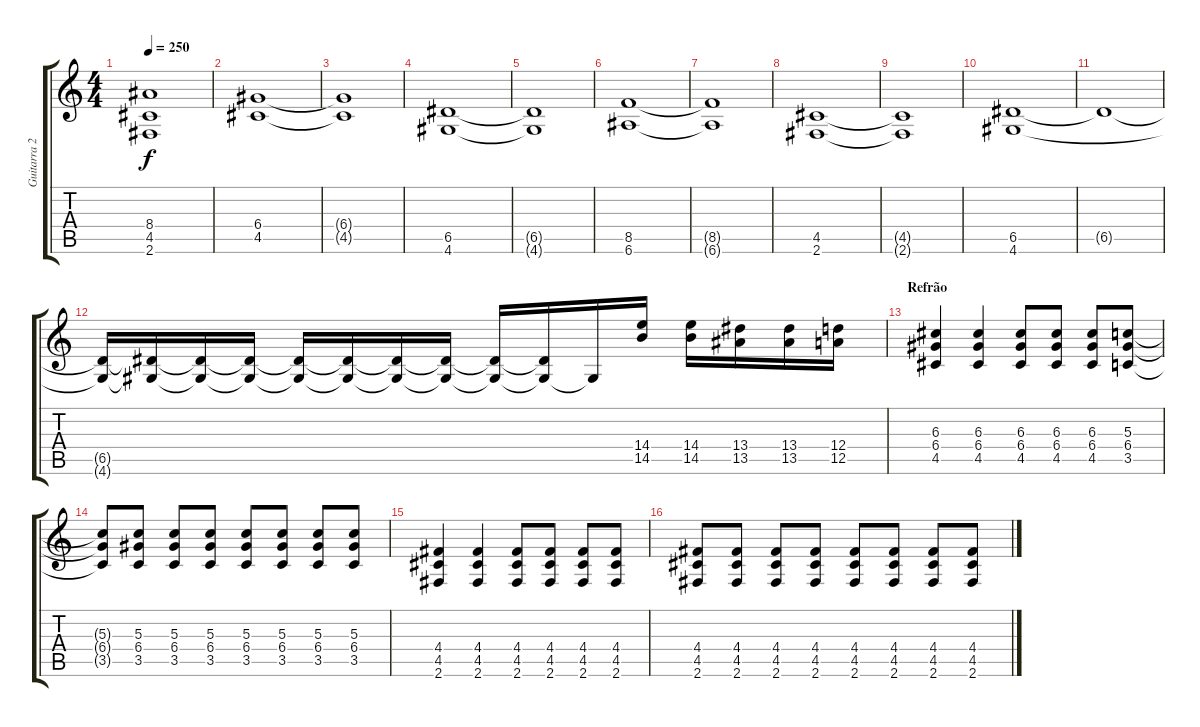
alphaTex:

\track ("Guitarra 2" "Guitarra 2") {instrument distortionguitar}
\staff {score tabs}
\tuning (E4 B3 G3 D3 A2 E2) {hide}
\ts (4 4)
\tempo 250
\clef g2
\ks c
(8.4{t} 4.5{t} 2.6{t}).1{dy f} |
(6.4 4.5).1 |
(6.4{t} 4.5{t}).1 |
(6.5 4.6).1 |
(6.5{t} 4.6{t}).1 |
(8.5 6.6).1 |
(8.5{t} 6.6{t}).1 |
(4.5 2.6).1 |
(4.5{t} 2.6{t}).1 |
(6.5 4.6).1 |
6.5{t}.1 |
(6.5{t} 4.6{t}).16{instrument guitarharmonics} (6.5{t} 4.6{t}).16 (6.5{t} 4.6{t}).16 (6.5{t} 4.6{t}).16 (6.5{t} 4.6{t}).16 (6.5{t} 4.6{t}).16 (6.5{t} 4.6{t}).16 (6.5{t} 4.6{t}).16 (6.5{t} 4.6{t}).16 (6.5{t} 4.6{t}).16 4.6{t}.16 (14.4 14.5).16 (14.4 14.5).16 (13.4 13.5).16 (13.4 13.5).16 (12.4 12.5).16 |
\section ("" "Refrão")
(6.3 6.4 4.5).4{instrument distortionguitar} (6.3 6.4 4.5).4 (6.3 6.4 4.5).8 (6.3 6.4 4.5).8 (6.3 6.4 4.5).8 (5.3 6.4 3.5).8 |
(5.3{t} 6.4{t} 3.5{t}).8 (5.3 6.4 3.5).8 (5.3 6.4 3.5).8 (5.3 6.4 3.5).8 (5.3 6.4 3.5).8 (5.3 6.4 3.5).8 (5.3 6.4 3.5).8 (5.3 6.4 3.5).8 |
(4.4 4.5 2.6).4 (4.4 4.5 2.6).4 (4.4 4.5 2.6).8 (4.4 4.5 2.6).8 (4.4 4.5 2.6).8 (4.4 4.5 2.6).8 |
(4.4 4.5 2.6).8 (4.4 4.5 2.6).8 (4.4 4.5 2.6).8 (4.4 4.5 2.6).8 (4.4 4.5 2.6).8 (4.4 4.5 2.6).8 (4.4 4.5 2.6).8 (4.4 4.5 2.6).8
